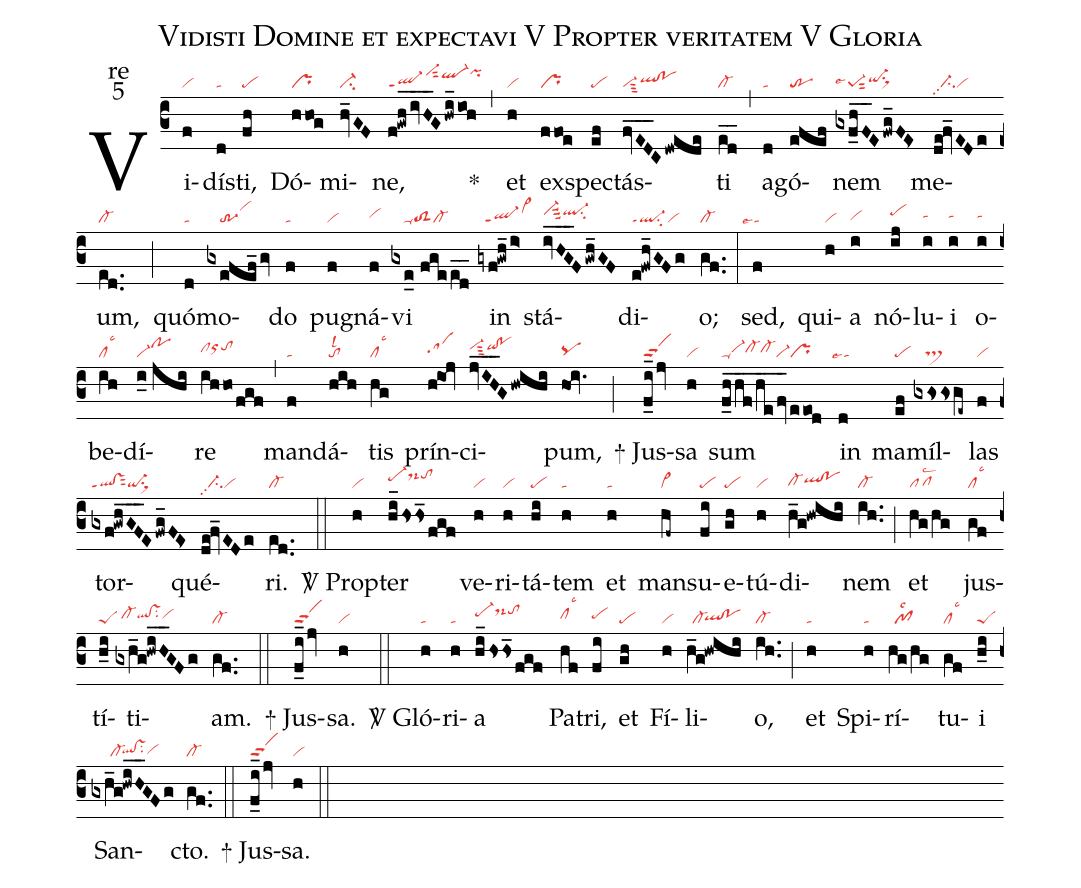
name:Vidisti Domine et expectavi V Propter veritatem V Gloria;
office-part:re;
mode:5;
nabc-lines:1;
%%
(c3) Vi(f|vi)dís(d|ta)ti,(fh|pe) Dó(hhog|pr)mi(hv_GF|ci-)ne,(f!gwh_/ivH__G/hwi_ioh|ql-ppt1vi-hksut2ql-hjpihk) <sp>*</sp>(,) et(h|vi) ex(ffoe|pr)spec(ef|pe)tás(fvED___C/dwede|vi-sut3qlhh!pohh)ti(ed__|cl-) (,) a(d|ta)gó(efef|tr)nem(gxf_hF__E/fwg_FE>|pe-1sut2lse4qi-hhsu1sux1) me(de!fv_EDe|//ci-pp2vi)um,(ed..|cl-) (;) quó(d|ta)mo(gxefef_/gv|////tr-3vihk)do(f|ta) pug(f|vi)ná(f|vihh)vi(gxe_0//fgeed__|////toS2ppu1cl-) in(gyf!gwh_/i>|//ql-ppt1vi>hj) stá(ivHG___F/gwh_GF|vi-hisuu3ql-hisu2)di(e!fwh_GFg|ql-ppt1su2vi)o;(gf..|cl-) (:) sed,(f|```talse4) qui(h|vi)a(i|vihg) nó(ij|pehi)lu(i|tahh)i(i|tahh) o(i|tahh)be(ih|cllsc3)dí(i_0//jhi|vi-pohj)re(ihho/fgf|clhhorhitohi) (,) man(f|ta)dá(hih|tolsl2)tis(hg|cllsc3) prín(h@ioj|sahh)ci(jvIH___G/hwihi|vi-hisut3qihi!pohi)pum,(hoi.|pqhg) (;)

<sp>+</sp> Jus(f_i_/jv|scS)sa(h|vi) sum(f_h_/hf__/he__/fv_/eeod|ta-vi-hhcl-hhcl-hhvi-pr) in(d|``talse4) ma(ef|pe)míl(gxgssge~|////ts>)las(f|vi) tor(gxf!gwhGF___E/fwg_FE>|ql!vsppt1sut2qi-su1sux1)qué(de!fv_EDe|//ci-pp2vi)ri.(ed..|cl-) (::)

<sp>V/</sp> Prop(h|vi)ter(hi_/hshs_fgf|pe-hids-hjtohj) ve(h|vi)ri(h|vi)tá(hi|pe)tem(h|ta) et(h|ta) man(hf~|vi>)su(fi|pe)e(gh|pe)tú(h|vi)di(h_g!hwihi|cl-hgqlhh!pohh)nem(ih..|cl-) (;) et(hg/hg|pflsc2) jus(gf|cllsc3)tí(h_i|peS)ti(gxh_g!hwiH__GFg|//cl-hhqlhh!vshhsu2vihh)am.(gf..|cl-) (::)

<sp>+</sp> Jus(f_i_/jv|scS)sa.(h|vi) (::)

<sp>V/</sp> Gló(h|ta)ri(h|ta)a(hi_/hshs_/fgf|pe-hids-hjtohj) Pa(hf|clhhlsc3)tri,(fi|pehh) et(gh|pe) Fí(h|vi)li(h_g!hwihi|//cl-`qlhg!pohg)o,(ih..|cl-) (;) et(h|ta) Spi(h|ta)rí(hg/hg|//pf1lsc2)tu(gf|cllsc3)i(h_i|peS) San(gxh_g!hwiH__GFg|//////cl-`qlhg!vshgsu2vihg)cto.(gf..|cl-) (::)

<sp>+</sp> Jus(f_i_/jv|scS)sa.(h|vi) (::)
